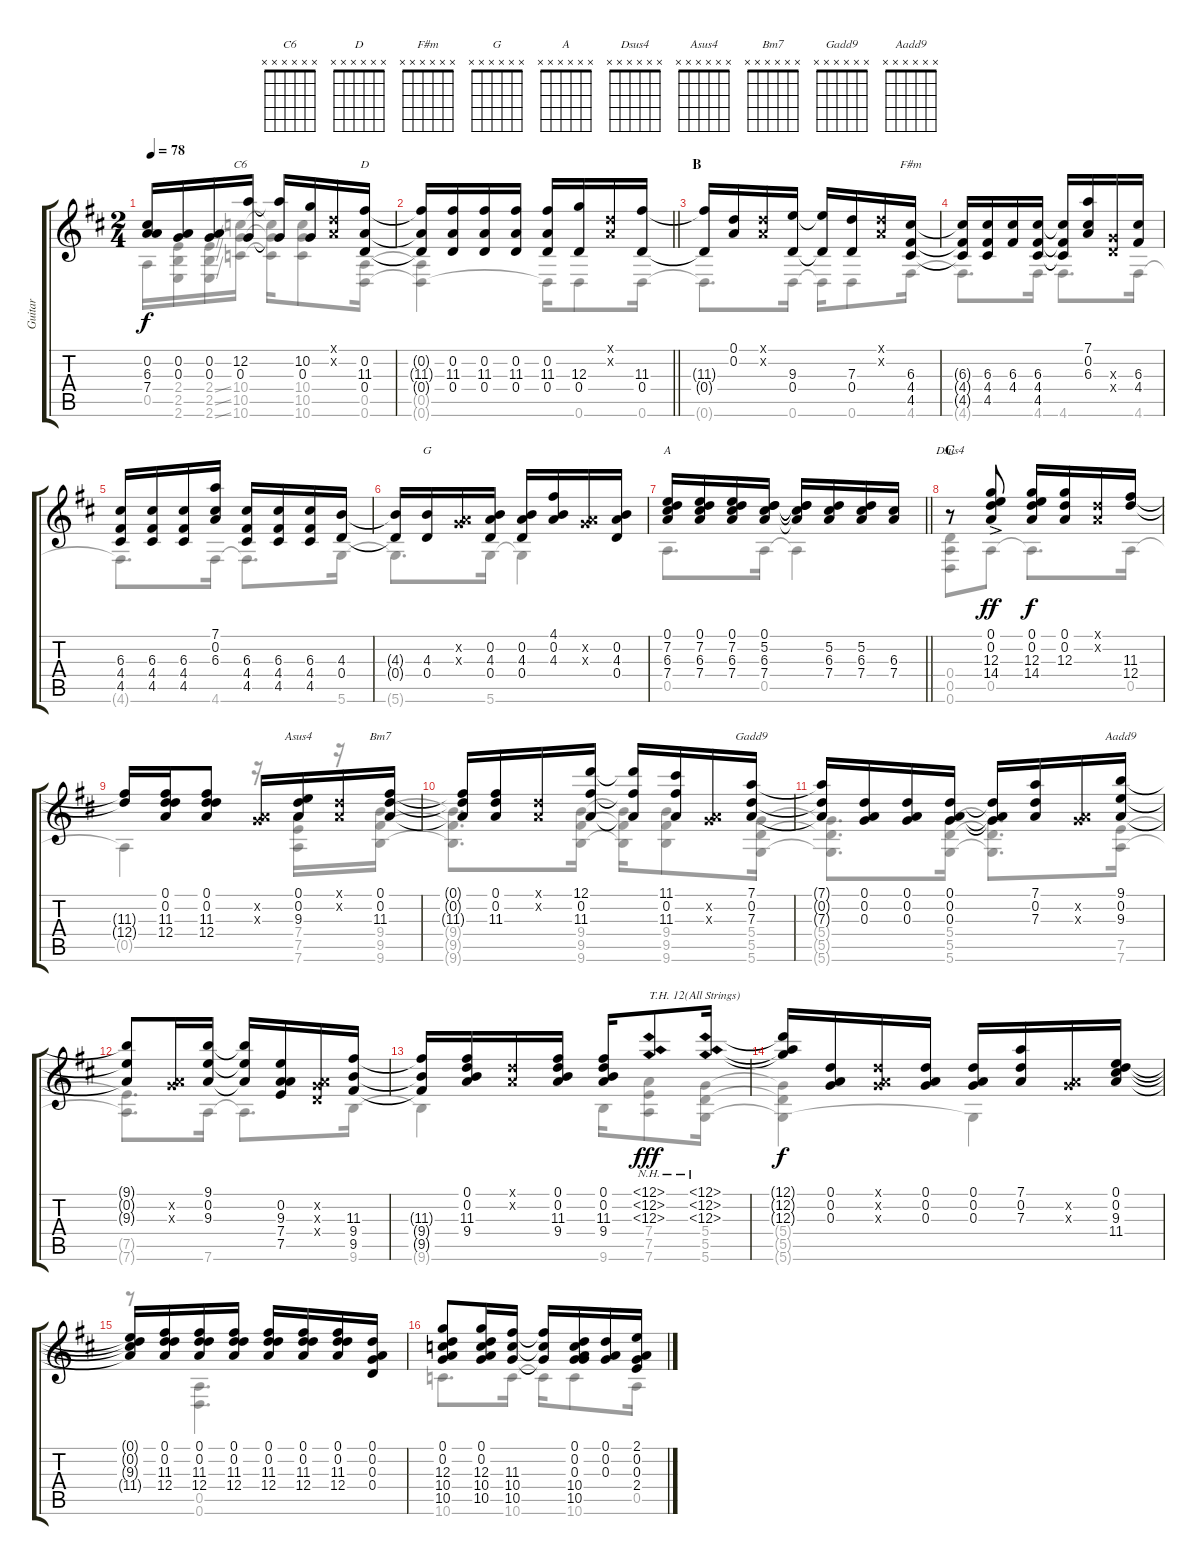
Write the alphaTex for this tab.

\track ("Guitar" "Guitar") {instrument acousticguitarsteel}
\staff {score tabs}
\tuning (D4 A3 G3 D3 A2 D2) {hide}
\chord ("C6" x x x x x x)
\chord ("D" x x x x x x)
\chord ("F#m" x x x x x x)
\chord ("G" x x x x x x)
\chord ("A" x x x x x x)
\chord ("Dsus4" x x x x x x)
\chord ("Asus4" x x x x x x)
\chord ("Bm7" x x x x x x)
\chord ("Gadd9" x x x x x x)
\chord ("Aadd9" x x x x x x)
\voice
\ts (2 4)
\tempo 78
\clef g2
\ks d
(0.2{t} 6.3{t} 7.4{t}).16{dy f} (0.2 0.3).16 (0.2 0.3).16 (12.2 0.3).16{ch "C6"} (12.2{t} 0.3{t}).16 (10.2 0.3).16 (0.1{x} 0.2{x}).16 (0.2 11.3 0.4).16{ch "D"} |
\barLineRight lightlight
(0.2{t} 11.3{t} 0.4{t}).16 (0.2 11.3 0.4).16 (0.2 11.3 0.4).16 (0.2 11.3 0.4).16 (0.2 11.3 0.4).16 (12.3 0.4).16 (0.1{x} 0.2{x}).16 (11.3 0.4).16 |
\section ("" "B")
(11.3{t} 0.4{t}).16 (0.1 0.2).16 (0.1{x} 0.2{x}).16 (9.3 0.4).16 (9.3{t} 0.4{t}).16 (7.3 0.4).16 (0.1{x} 0.2{x}).16 (6.3 4.4 4.5).16{ch "F#m"} |
(6.3{t} 4.4{t} 4.5{t}).16 (6.3 4.4 4.5).16 (6.3 4.4).16 (6.3 4.4 4.5).16 (6.3{t} 4.4{t} 4.5{t}).16 (7.1 0.2 6.3).16 (0.3{x} 0.4{x}).16 (6.3 4.4).16 |
(6.3 4.4 4.5).16 (6.3 4.4 4.5).16 (6.3 4.4 4.5).16 (7.1 0.2 6.3).16 (6.3 4.4 4.5).16 (6.3 4.4 4.5).16 (6.3 4.4 4.5).16 (4.3 0.4).16 |
(4.3{t} 0.4{t}).16 (4.3 0.4).16{ch "G"} (0.2{x} 0.3{x}).16 (0.2 4.3 0.4).16 (0.2 4.3 0.4).16 (4.1 0.2 4.3).16 (0.2{x} 0.3{x}).16 (0.2 4.3 0.4).16 |
\barLineRight lightlight
(0.1 7.2 6.3 7.4).16{ch "A"} (0.1 7.2 6.3 7.4).16 (0.1 7.2 6.3 7.4).16 (0.1 5.2 6.3 7.4).16 (0.1{t} 5.2{t} 6.3{t} 7.4{t}).16 (5.2 6.3 7.4).16 (5.2 6.3 7.4).16 (6.3 7.4).16 |
\section ("" "C")
r.8{ch "Dsus4"} (0.1{ac} 0.2 12.3 14.4).8{dy ff} (0.1 0.2 12.3 14.4).16{dy f} (0.1 0.2 12.3).16 (0.1{x} 0.2{x}).16 (11.3 12.4).16 |
(11.3{t} 12.4{t}).16 (0.1 0.2 11.3 12.4).16 (0.1 0.2 11.3 12.4).8 (0.2{x} 0.3{x}).16 (0.1 0.2 9.3).16{ch "Asus4"} (0.1{x} 0.2{x}).16 (0.1 0.2 11.3).16{ch "Bm7"} |
(0.1{t} 0.2{t} 11.3{t}).16 (0.1 0.2 11.3).16 (0.1{x} 0.2{x}).16 (12.1 0.2 11.3).16 (12.1{t} 0.2{t} 11.3{t}).16 (11.1 0.2 11.3).16 (0.2{x} 0.3{x}).16 (7.1 0.2 7.3).16{ch "Gadd9"} |
(7.1{t} 0.2{t} 7.3{t}).16 (0.1 0.2 0.3).16 (0.1 0.2 0.3).16 (0.1 0.2 0.3).16 (0.1{t} 0.2{t} 0.3{t}).16 (7.1 0.2 7.3).16 (0.2{x} 0.3{x}).16 (9.1 0.2 9.3).16{ch "Aadd9"} |
(9.1{t} 0.2{t} 9.3{t}).8 (0.2{x} 0.3{x}).16 (9.1 0.2 9.3).16 (9.1{t} 0.2{t} 9.3{t}).16 (0.2 9.3 7.4 7.5).16 (0.2{x} 0.3{x} 0.4{x}).16 (11.3 9.4 9.5).16 |
(11.3{t} 9.4{t} 9.5{t}).16 (0.1 0.2 11.3 9.4).16 (0.1{x} 0.2{x}).16 (0.1 0.2 11.3 9.4).16 (0.1 0.2 11.3 9.4).16 (12.1{nh} 12.2{nh} 12.3{nh}).8{txt "T.H. 12(All Strings)" dy fff} (12.1{nh} 12.2{nh} 12.3{nh}).16 |
(12.1{t} 12.2{t} 12.3{t}).16{dy f} (0.1 0.2 0.3).16 (0.1{x} 0.2{x} 0.3{x}).16 (0.1 0.2 0.3).16 (0.1 0.2 0.3).16 (7.1 0.2 7.3).16 (0.2{x} 0.3{x}).16 (0.1 0.2 9.3 11.4).16 |
(0.1{t} 0.2{t} 9.3{t} 11.4{t}).16 (0.1 0.2 11.3 12.4).16 (0.1 0.2 11.3 12.4).16 (0.1 0.2 11.3 12.4).16 (0.1 0.2 11.3 12.4).16 (0.1 0.2 11.3 12.4).16 (0.1 0.2 11.3 12.4).16 (0.1 0.2 0.3 0.4).16 |
(0.1 0.2 12.3 10.4 10.5).8 (0.1 0.2 12.3 10.4 10.5).16 (11.3 10.4 10.5).16 (11.3{t} 10.4{t} 10.5{t}).16 (0.1 0.2 0.3 10.4 10.5).16 (0.1 0.2 0.3).16 (2.1 0.2 0.3 2.4).16
\voice
\clef g2
\ottava regular
\simile none
\ks d
0.5{t}.16{dy f} (2.4 2.5 2.6).16 (2.4{ss} 2.5{ss} 2.6{ss}).16 (10.4 10.5 10.6).16 (10.4{t} 10.5{t} 10.6{t}).16 (10.4 10.5 10.6).8 (0.5 0.6).16 |
\barLineRight lightlight
(0.5{t} 0.6{t}).4 0.6{t}.16 0.6.8 0.6.16 |
0.6{t}.8{d} 0.6.16 0.6{t}.16 0.6.8 4.6.16 |
4.6{t}.8{d} 4.6.16 4.6.8{d} 4.6.16 |
4.6{t}.8{d} 4.6.16 4.6{t}.8{d} 5.6.16 |
5.6{t}.8{d} 5.6.16 5.6{t}.4 |
\barLineRight lightlight
0.5.8{d} 0.5.16 0.5{t}.4 |
(0.4 0.5 0.6).8 0.5.8 0.5{t}.8{d} 0.5.16 |
0.5{t}.4 r.16 (7.4 7.5 7.6).16 r.16 (9.4 9.5 9.6).16 |
(9.4{t} 9.5{t} 9.6{t}).8{d} (9.4 9.5 9.6).16 (9.4{t} 9.5{t} 9.6{t}).16 (9.4 9.5 9.6).8 (5.4 5.5 5.6).16 |
(5.4{t} 5.5{t} 5.6{t}).8{d} (5.4 5.5 5.6).16 (5.4{t} 5.5{t} 5.6{t}).8{d} (7.5 7.6).16 |
(7.5{t} 7.6{t}).8{d} 7.6.16 7.6{t}.8{d} 9.6.16 |
9.6{t}.4 9.6.16 (7.4 7.5 7.6).8 (5.4 5.5 5.6).16 |
(5.4{t} 5.5{t} 5.6{t}).4 5.6{t}.4 |
r.8 (0.5 0.6).4{d} |
10.6.8{d} 10.6.16 10.6{t}.16 10.6.8 0.5.16
